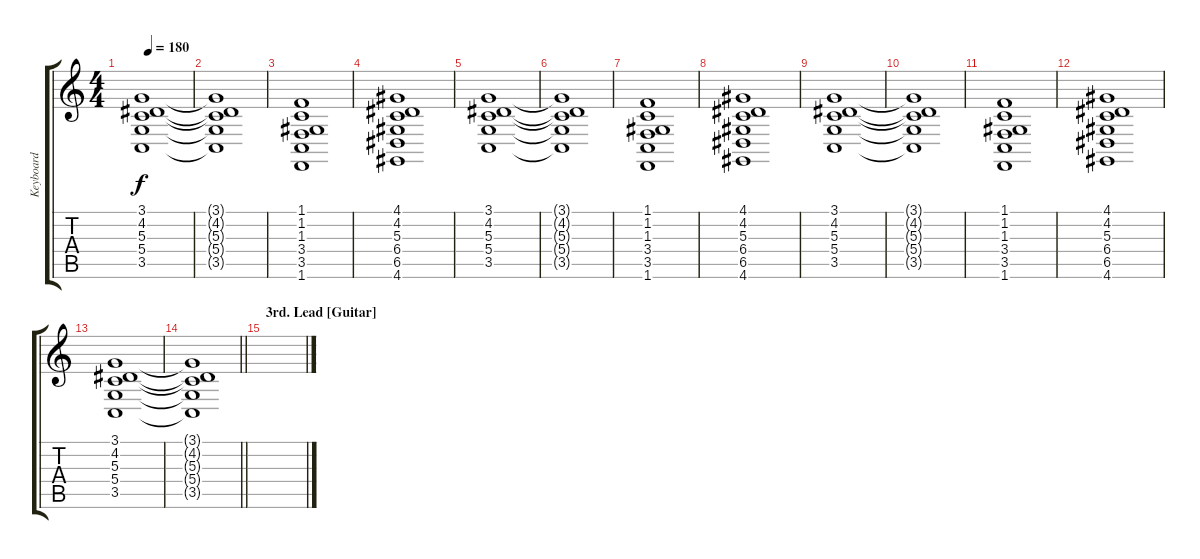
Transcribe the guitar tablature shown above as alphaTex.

\track ("Keyboard" "Keyboard") {instrument stringensemble1}
\staff {score tabs}
\tuning (E4 B3 G3 D3 A2 E2) {hide}
\ts (4 4)
\tempo 180
\clef g2
\ks c
(3.1 4.2 5.3 5.4 3.5).1{dy f} |
(3.1{t} 4.2{t} 5.3{t} 5.4{t} 3.5{t}).1 |
(1.1 1.2 1.3 3.4 3.5 1.6).1 |
(4.1 4.2 5.3 6.4 6.5 4.6).1 |
(3.1 4.2 5.3 5.4 3.5).1 |
(3.1{t} 4.2{t} 5.3{t} 5.4{t} 3.5{t}).1 |
(1.1 1.2 1.3 3.4 3.5 1.6).1 |
(4.1 4.2 5.3 6.4 6.5 4.6).1 |
(3.1 4.2 5.3 5.4 3.5).1 |
(3.1{t} 4.2{t} 5.3{t} 5.4{t} 3.5{t}).1 |
(1.1 1.2 1.3 3.4 3.5 1.6).1 |
(4.1 4.2 5.3 6.4 6.5 4.6).1 |
(3.1 4.2 5.3 5.4 3.5).1 |
\barLineRight lightlight
(3.1{t} 4.2{t} 5.3{t} 5.4{t} 3.5{t}).1 |
\section ("" "3rd. Lead [Guitar]")
